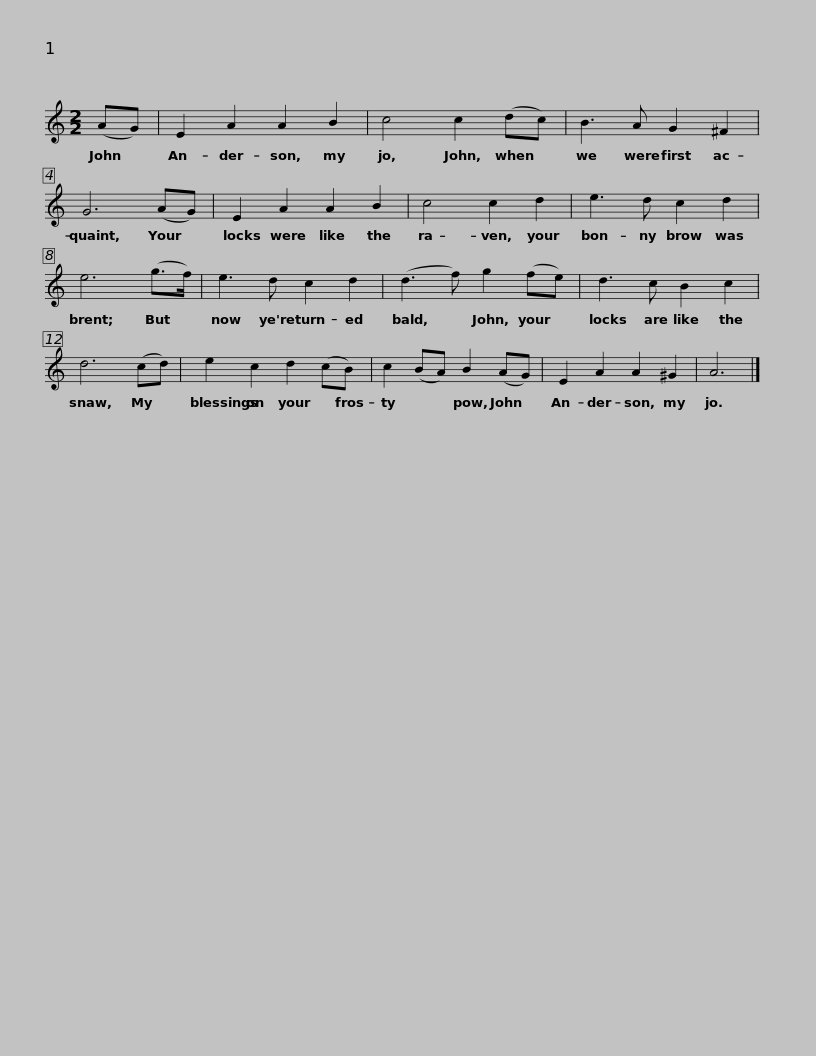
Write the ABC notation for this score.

X:1
L:1/8
M:2/2
I:linebreak $
K:C
V:1 treble
V:1
 (AG) | E2 A2 A2 B2 | c4 c2 (dc) | B3 A G2 ^F2 | G6 (AG) | %5
 E2 A2 A2 B2 |$ c4 c2 d2 | e3 d c2 d2 | e6 (g>f) | e3 d c2 d2 | %10
 (d3 f) g2 (fe) |$ d3 c B2 c2 | d6 (cd) | e2 c2 d2 (cB) | c2 (BA) B2 (AG) | %15
 E2 A2 A2 ^G2 | A6 |] %17
